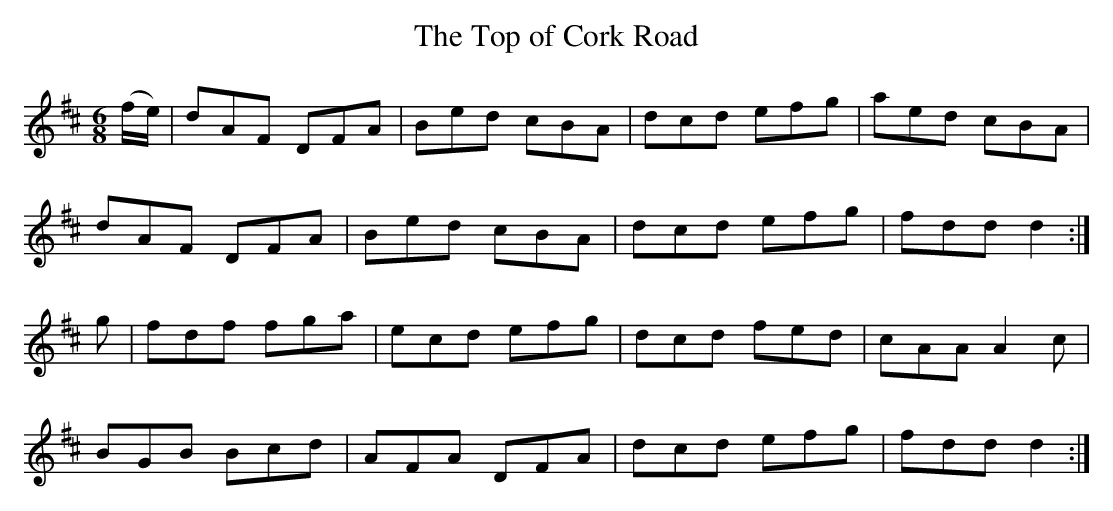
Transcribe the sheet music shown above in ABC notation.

X:1
T:The Top of Cork Road
M:6/8
L:1/8
K:D
(f/e/)|dAF DFA|Bed cBA|dcd efg|aed cBA|
dAF DFA|Bed cBA|dcd efg|fdd d2:|
g|fdf fga|ecd efg|dcd fed|cAA A2 c|
BGB Bcd|AFA DFA|dcd efg|fdd d2:|
